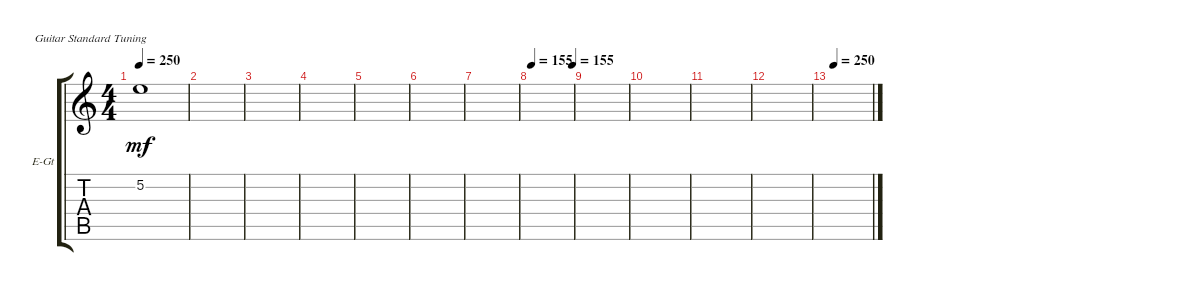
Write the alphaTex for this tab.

\defaultSystemsLayout 4
\bracketExtendMode groupsimilarinstruments
\firstSystemTrackNameOrientation horizontal
\otherSystemsTrackNameOrientation horizontal
\track ("Ололо Сололо" "E-Gt") {instrument distortionguitar}
\staff {score tabs}
\tuning (E4 B3 G3 D3 A2 E2)
\ts (4 4)
\tempo 250
\clef g2
\ks c
5.2{t}.1{dy mf} |
|
|
|
|
|
|
\tempo 155
\tempo (155 0.99375)
|
|
|
|
|
\tempo (250 0.075)
